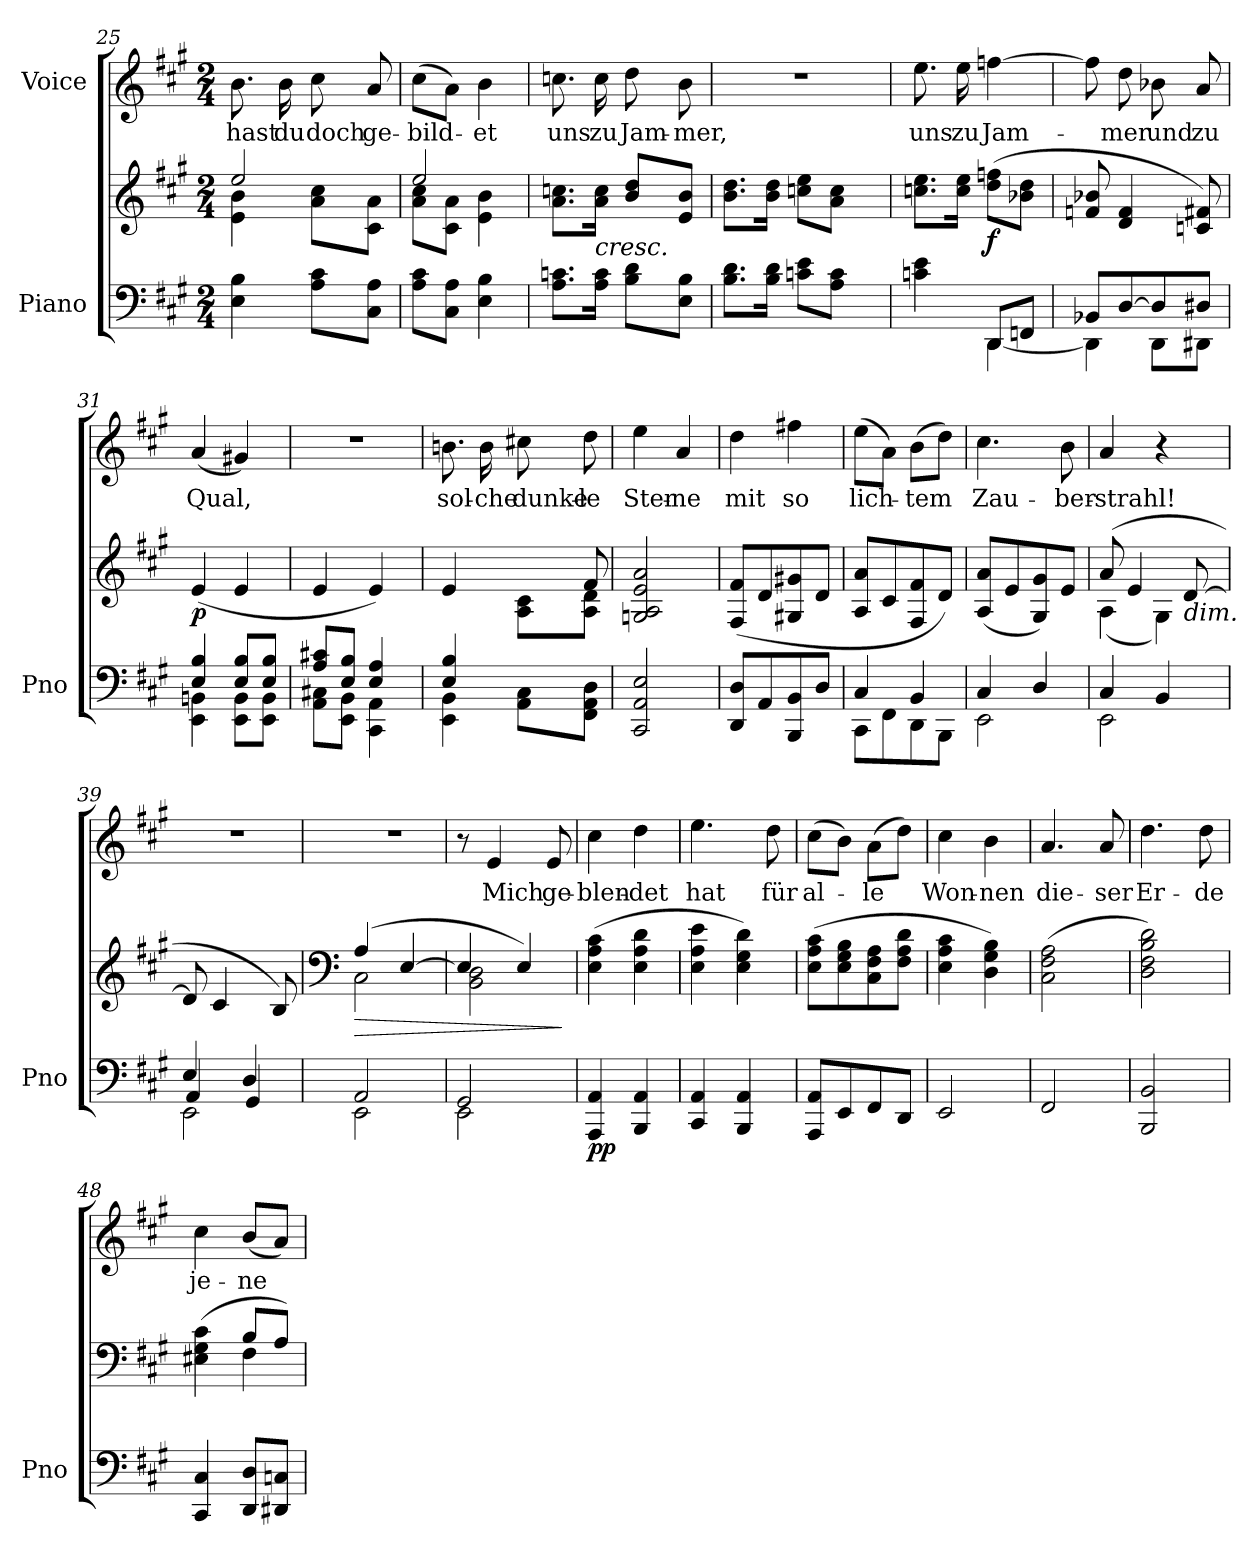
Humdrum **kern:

**kern	**kern	**dynam	**kern	**text
*part2	*part2	*part2	*part1	*part1
*staff3	*staff2	*staff2/3	*staff1	*staff1
*I"Piano	*	*	*I"Voice	*
*I'Pno	*	*	*	*
*clefF4	*clefG2	*	*clefG2	*
*k[f#c#g#]	*k[f#c#g#]	*	*k[f#c#g#]	*
*M2/4	*M2/4	*	*M2/4	*
=25	=25	=25	=25	=25
*	*^	*	*	*
4E\ 4B\	2ee/	4e\ 4b\	.	8.b\	hast
.	.	.	.	16b\	du
8A\ 8c#\L	.	8a\ 8cc#\L	.	8cc#\	doch
8C#\ 8A\J	.	8c#\ 8a\J	.	8a/	ge-
=26	=26	=26	=26	=26	=26
8A\ 8c#\L	2ee/	8a\ 8cc#\L	.	(8cc#\L	-bild-
8C#\ 8A\J	.	8c#\ 8a\J	.	8a\J)	.
4E\ 4B\	.	4e\ 4b\	.	4b\	-et
*	*v	*v	*	*	*
=27	=27	=27	=27	=27
8.A\ 8.cn\L	8.a\ 8.ccn\L	.	8.ccn\	uns
!	!LO:TX:b:i:t=cresc.	!	!	!
16A\ 16c\Jk	16a\ 16cc\Jk	.	16cc\	zu
8B\ 8d\L	8b/ 8dd/L	.	8dd\	Jam-
8E\ 8B\J	8e/ 8b/J	.	8b\	-mer,
=28	=28	=28	=28	=28
8.B\ 8.d\L	8.b\ 8.dd\L	.	2r	.
16B\ 16d\Jk	16b\ 16dd\Jk	.	.	.
8cn\ 8e\L	8ccn\ 8ee\L	.	.	.
8A\ 8c\J	8a\ 8cc\J	.	.	.
=29	=29	=29	=29	=29
*^	*	*	*	*
4cn\ 4e\	4ryy	8.ccn\ 8.ee\L	.	8.ee\	uns
.	.	16cc\ 16ee\Jk	.	16ee\	zu
!	!	!	!LO:DY:b	!	!
8DD/L	[4DD\	(8dd\ 8ffn\L	f	[4ffn\	Jam-
8FFn/J	.	8b-X\ 8dd\J	.	.	.
=30	=30	=30	=30	=30	=30
8BB-X/L	4DD\]	8fn/ 8b-X/	.	8ff\]	.
[8D/	.	4d/ 4f/	.	8dd\	-mer
8D/]	8DD\L	.	.	8b-X\	und
8D#X/J	8DD#X\J	8cn/ 8f#X/)	.	8a/	zu
=31	=31	=31	=31	=31	=31
!	!	!	!LO:DY:b	!	!
4E/ 4B/	4EE\ 4BBn\	(4e/	p	(4a/	Qual,
8E/ 8B/L	8EE\ 8BB\L	4e/	.	4g#X/)	.
8E/ 8B/J	8EE\ 8BB\J	.	.	.	.
=32	=32	=32	=32	=32	=32
8A/ 8c#X/L	8AA\ 8C#X\L	4e/	.	2r	.
8E/ 8B/J	8EE\ 8BB\J	.	.	.	.
4E/ 4A/	4CC#\ 4AA\	4e/)	.	.	.
=33	=33	=33	=33	=33	=33
*	*	*^	*	*	*
4E/ 4B/	4EE\ 4BB\	4e/	4ryy	.	8.bn\	sol-
.	.	.	.	.	16b\	-che
8AA\ 8C#\L	4ryy	8ryy	8A\ 8c#\L	.	8cc#X\	dunke-
8FF#\ 8AA\ 8D\J	.	8f#/	8A\ 8d\J	.	8dd\	-le
*v	*v	*	*	*	*	*
*	*v	*v	*	*	*
=34	=34	=34	=34	=34
2CC#/ 2AA/ 2E/	2Gn/ 2A/ 2e/ 2a/	.	4ee\	Ster-
.	.	.	4a/	-ne
=35	=35	=35	=35	=35
8DD/ 8D/L	(8F#/ 8f#/L	.	4dd\	mit
8AA/	8d/	.	.	.
8BBB/ 8BB/	8G#X/ 8g#X/	.	4ff#X\	so
8D/J	8d/J	.	.	.
=36	=36	=36	=36	=36
*^	*	*	*	*
4C#/	8CC#\L	8A/ 8a/L	.	(8ee\L	lich-
.	8FF#\	8c#/	.	8a\J)	.
4BB/	8DD\	8F#/ 8f#/	.	(8b\L	-tem
.	8BBB\J	8d/J)	.	8dd\J)	.
=37	=37	=37	=37	=37	=37
4C#/	2EE\	(8A/ 8a/L	.	4.cc#\	Zau-
.	.	8e/	.	.	.
4D/	.	8G#/ 8g#/)	.	.	.
.	.	8e/J	.	8b\	-ber-
=38	=38	=38	=38	=38	=38
*	*	*^	*	*	*
4C#/	2EE\	(8a/	(4A\	.	4a/	-strahl!
.	.	4e/	.	.	.	.
4BB/	.	.	4G#\)	.	4r	.
!	!	!LO:TX:b:i:t=dim.	!	!	!	!
.	.	[8d/	.	.	.	.
*	*	*v	*v	*	*	*
=39	=39	=39	=39	=39	=39
*	*^	*	*	*	*
4E/	2EE\	4AA/	8d/]	.	2r	.
.	.	.	4c#/	.	.	.
4D/	.	4GG#/	.	.	.	.
.	.	.	8B/)	.	.	.
*v	*v	*v	*	*	*	*
=40	=40	=40	=40	=40
*	*clefF4	*	*	*
*^	*	*	*	*
!	!	!	!LO:HP:b	!	!
*	*	*^	*	*	*
2AA/	2EE\	(4A/	2C#\	>	2r	.
.	.	[4E/	.	.	.	.
=41	=41	=41	=41	=41	=41	=41
2GG#/	2EE\	4E/]	2BB\ 2D\	.	8r	.
.	.	.	.	.	4e/	Mich
.	.	4E/)	.	.	.	.
.	.	.	.	.	8e/	ge-
*v	*v	*	*	*	*	*
*	*v	*v	*	*	*
.	.	]	.	.
=42	=42	=42	=42	=42
!	!	!LO:DY:b=2	!	!
4AAA/ 4AA/	(4E\ 4A\ 4c#\	pp	4cc#\	-blen-
4BBB/ 4AA/	4E\ 4A\ 4d\	.	4dd\	-det
=43	=43	=43	=43	=43
4CC#/ 4AA/	4E\ 4A\ 4e\	.	4.ee\	hat
4BBB/ 4AA/	4E\ 4G#\ 4d\)	.	.	.
.	.	.	8dd\	für
=44	=44	=44	=44	=44
8AAA/ 8AA/L	(8E\ 8A\ 8c#\L	.	(8cc#\L	al-
8EE/	8E\ 8G#\ 8B\	.	8b\J)	.
8FF#/	8C#\ 8F#\ 8A\	.	(8a\L	-le
8DD/J	8F#\ 8A\ 8d\J	.	8dd\J)	.
=45	=45	=45	=45	=45
2EE/	4E\ 4A\ 4c#\	.	4cc#\	Won-
.	4D\ 4G#\ 4B\)	.	4b\	-nen
=46	=46	=46	=46	=46
2FF#/	(2C#\ 2F#\ 2A\	.	4.a/	die-
.	.	.	8a/	-ser
=47	=47	=47	=47	=47
2BBB/ 2BB/	2D\ 2F#\ 2B\ 2d\)	.	4.dd\	Er-
.	.	.	8dd\	-de
=48	=48	=48	=48	=48
*	*^	*	*	*
4CC#/ 4C#/	(4E#X\ 4G#\ 4c#\	4ryy	.	4cc#\	je-
8DD/ 8D/L	8B/L	4F#\	.	(8b/L	-ne
8DD#X/ 8Cn/J	8A/J)	.	.	8a/J)	.
*	*v	*v	*	*	*
=	=	=	=	=
*-	*-	*-	*-	*-
